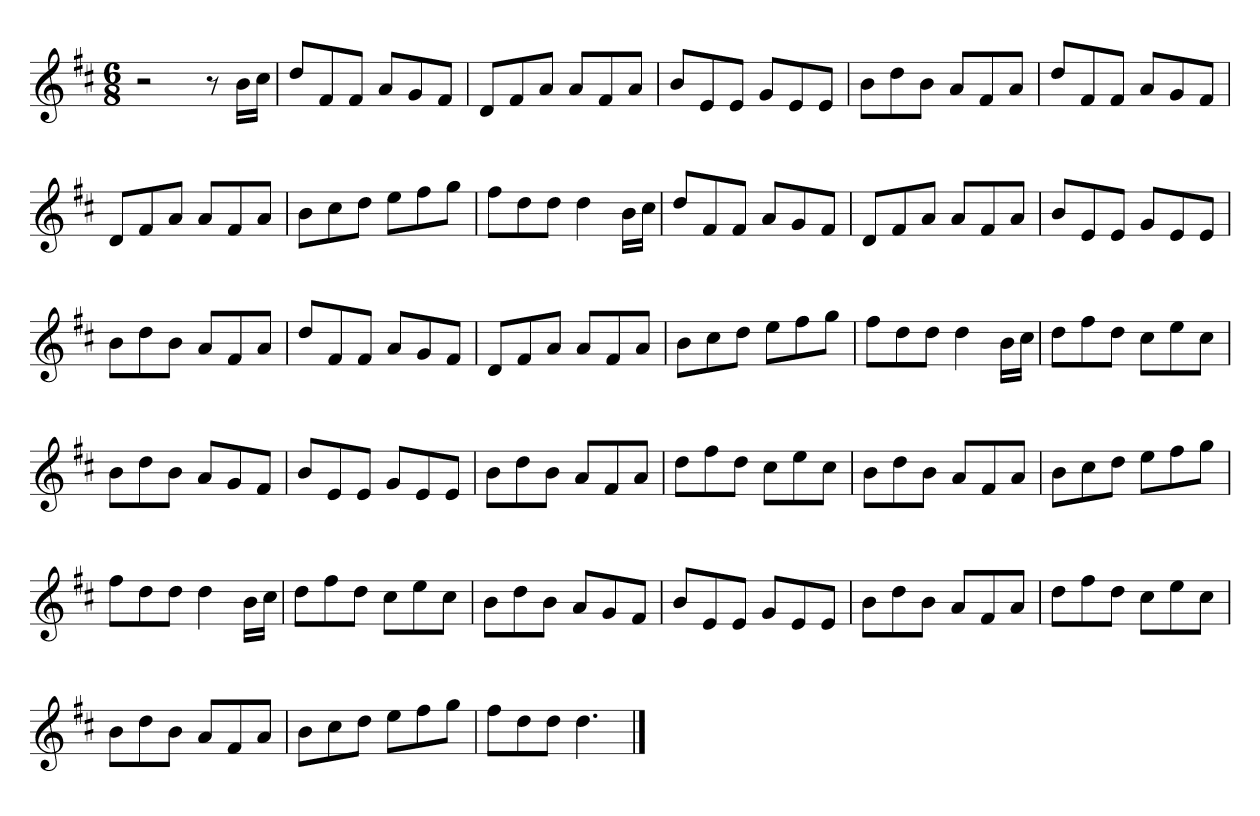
**kern
*part1
*staff1
*clefG2
*k[f#c#]
*M6/8
=
2r
8r
16b\LL
16cc#\JJ
=
8dd/L
8f#/
8f#/J
8a/L
8g/
8f#/J
=
8d/L
8f#/
8a/J
8a/L
8f#/
8a/J
=
8b/L
8e/
8e/J
8g/L
8e/
8e/J
=
8b\L
8dd\
8b\J
8a/L
8f#/
8a/J
=
8dd/L
8f#/
8f#/J
8a/L
8g/
8f#/J
=
8d/L
8f#/
8a/J
8a/L
8f#/
8a/J
=
8b\L
8cc#\
8dd\J
8ee\L
8ff#\
8gg\J
=
8ff#\L
8dd\
8dd\J
4dd\
16b\LL
16cc#\JJ
=
8dd/L
8f#/
8f#/J
8a/L
8g/
8f#/J
=
8d/L
8f#/
8a/J
8a/L
8f#/
8a/J
=
8b/L
8e/
8e/J
8g/L
8e/
8e/J
=
8b\L
8dd\
8b\J
8a/L
8f#/
8a/J
=
8dd/L
8f#/
8f#/J
8a/L
8g/
8f#/J
=
8d/L
8f#/
8a/J
8a/L
8f#/
8a/J
=
8b\L
8cc#\
8dd\J
8ee\L
8ff#\
8gg\J
=
8ff#\L
8dd\
8dd\J
4dd\
16b\LL
16cc#\JJ
=
8dd\L
8ff#\
8dd\J
8cc#\L
8ee\
8cc#\J
=
8b\L
8dd\
8b\J
8a/L
8g/
8f#/J
=
8b/L
8e/
8e/J
8g/L
8e/
8e/J
=
8b\L
8dd\
8b\J
8a/L
8f#/
8a/J
=
8dd\L
8ff#\
8dd\J
8cc#\L
8ee\
8cc#\J
=
8b\L
8dd\
8b\J
8a/L
8f#/
8a/J
=
8b\L
8cc#\
8dd\J
8ee\L
8ff#\
8gg\J
=
8ff#\L
8dd\
8dd\J
4dd\
16b\LL
16cc#\JJ
=
8dd\L
8ff#\
8dd\J
8cc#\L
8ee\
8cc#\J
=
8b\L
8dd\
8b\J
8a/L
8g/
8f#/J
=
8b/L
8e/
8e/J
8g/L
8e/
8e/J
=
8b\L
8dd\
8b\J
8a/L
8f#/
8a/J
=
8dd\L
8ff#\
8dd\J
8cc#\L
8ee\
8cc#\J
=
8b\L
8dd\
8b\J
8a/L
8f#/
8a/J
=
8b\L
8cc#\
8dd\J
8ee\L
8ff#\
8gg\J
=
8ff#\L
8dd\
8dd\J
4.dd\
==
*-
